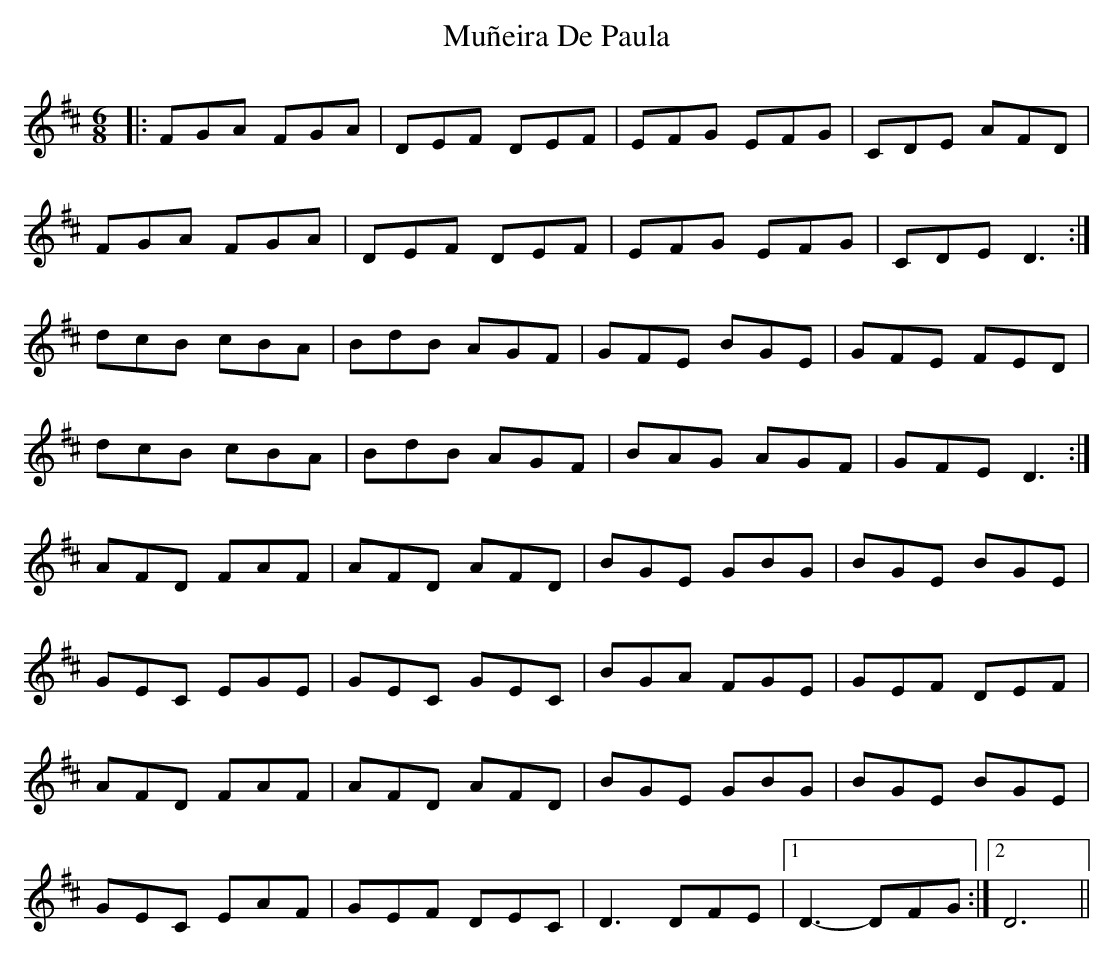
X:1
T: Muñeira De Paula
M: 6/8
L: 1/8
K: Dmaj
|:FGA FGA|DEF DEF|EFG EFG|CDE AFD|
FGA FGA|DEF DEF|EFG EFG|CDE D3:|
dcB cBA|BdB AGF|GFE BGE|GFE FED|
dcB cBA|BdB AGF|BAG AGF|GFE D3:|
AFD FAF|AFD AFD|BGE GBG|BGE BGE|
GEC EGE|GEC GEC|BGA FGE|GEF DEF|
AFD FAF|AFD AFD|BGE GBG|BGE BGE|
GEC EAF|GEF DEC|D3 DFE|1 D3- DFG:|2 D6||
